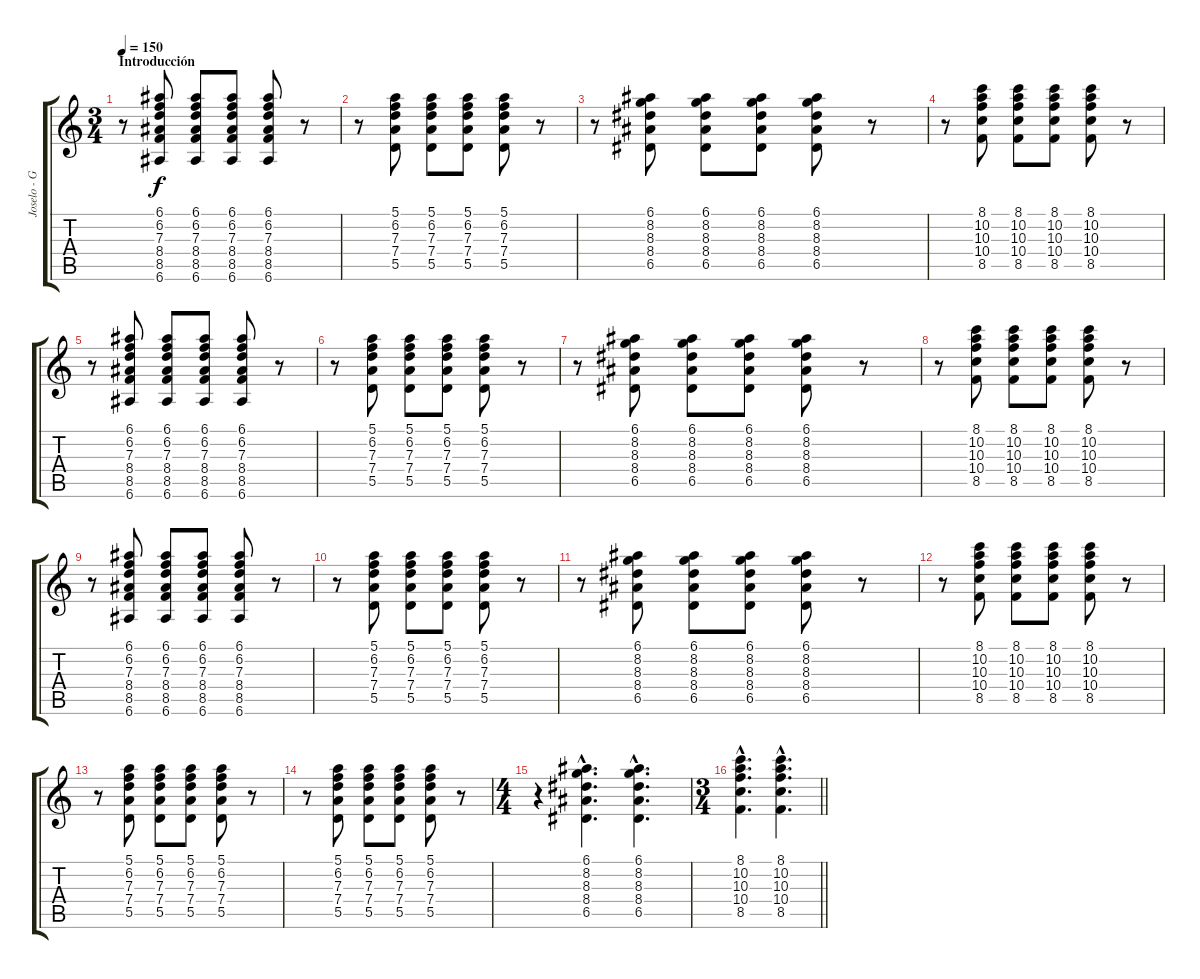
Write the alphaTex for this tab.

\track ("Joselo - Guitarra" "Joselo - G") {instrument acousticguitarnylon}
\staff {score tabs}
\tuning (E4 B3 G3 D3 A2 E2) {hide}
\ts (3 4)
\section ("" "Introducción")
\tempo 150
\tempo 204
\tempo 150
\clef g2
\ks c
r.8{dy f instrument acousticguitarnylon} (6.1 6.2 7.3 8.4 8.5 6.6).8 (6.1 6.2 7.3 8.4 8.5 6.6).8 (6.1 6.2 7.3 8.4 8.5 6.6).8 (6.1 6.2 7.3 8.4 8.5 6.6).8 r.8 |
r.8 (5.1 6.2 7.3 7.4 5.5).8 (5.1 6.2 7.3 7.4 5.5).8 (5.1 6.2 7.3 7.4 5.5).8 (5.1 6.2 7.3 7.4 5.5).8 r.8 |
r.8 (6.1 8.2 8.3 8.4 6.5).8 (6.1 8.2 8.3 8.4 6.5).8 (6.1 8.2 8.3 8.4 6.5).8 (6.1 8.2 8.3 8.4 6.5).8 r.8 |
r.8 (8.1 10.2 10.3 10.4 8.5).8 (8.1 10.2 10.3 10.4 8.5).8 (8.1 10.2 10.3 10.4 8.5).8 (8.1 10.2 10.3 10.4 8.5).8 r.8 |
r.8 (6.1 6.2 7.3 8.4 8.5 6.6).8 (6.1 6.2 7.3 8.4 8.5 6.6).8 (6.1 6.2 7.3 8.4 8.5 6.6).8 (6.1 6.2 7.3 8.4 8.5 6.6).8 r.8 |
r.8 (5.1 6.2 7.3 7.4 5.5).8 (5.1 6.2 7.3 7.4 5.5).8 (5.1 6.2 7.3 7.4 5.5).8 (5.1 6.2 7.3 7.4 5.5).8 r.8 |
r.8 (6.1 8.2 8.3 8.4 6.5).8 (6.1 8.2 8.3 8.4 6.5).8 (6.1 8.2 8.3 8.4 6.5).8 (6.1 8.2 8.3 8.4 6.5).8 r.8 |
r.8 (8.1 10.2 10.3 10.4 8.5).8 (8.1 10.2 10.3 10.4 8.5).8 (8.1 10.2 10.3 10.4 8.5).8 (8.1 10.2 10.3 10.4 8.5).8 r.8 |
r.8 (6.1 6.2 7.3 8.4 8.5 6.6).8 (6.1 6.2 7.3 8.4 8.5 6.6).8 (6.1 6.2 7.3 8.4 8.5 6.6).8 (6.1 6.2 7.3 8.4 8.5 6.6).8 r.8 |
r.8 (5.1 6.2 7.3 7.4 5.5).8 (5.1 6.2 7.3 7.4 5.5).8 (5.1 6.2 7.3 7.4 5.5).8 (5.1 6.2 7.3 7.4 5.5).8 r.8 |
r.8 (6.1 8.2 8.3 8.4 6.5).8 (6.1 8.2 8.3 8.4 6.5).8 (6.1 8.2 8.3 8.4 6.5).8 (6.1 8.2 8.3 8.4 6.5).8 r.8 |
r.8 (8.1 10.2 10.3 10.4 8.5).8 (8.1 10.2 10.3 10.4 8.5).8 (8.1 10.2 10.3 10.4 8.5).8 (8.1 10.2 10.3 10.4 8.5).8 r.8 |
r.8 (5.1 6.2 7.3 7.4 5.5).8 (5.1 6.2 7.3 7.4 5.5).8 (5.1 6.2 7.3 7.4 5.5).8 (5.1 6.2 7.3 7.4 5.5).8 r.8 |
r.8 (5.1 6.2 7.3 7.4 5.5).8 (5.1 6.2 7.3 7.4 5.5).8 (5.1 6.2 7.3 7.4 5.5).8 (5.1 6.2 7.3 7.4 5.5).8 r.8 |
\ts (4 4)
r.4 (6.1{hac} 8.2{hac} 8.3{hac} 8.4{hac} 6.5{hac}).4{d} (6.1{hac} 8.2{hac} 8.3{hac} 8.4{hac} 6.5{hac}).4{d} |
\ts (3 4)
\barLineRight lightlight
(8.1{hac} 10.2{hac} 10.3{hac} 10.4{hac} 8.5{hac}).4{d} (8.1{hac} 10.2{hac} 10.3{hac} 10.4{hac} 8.5{hac}).4{d}
